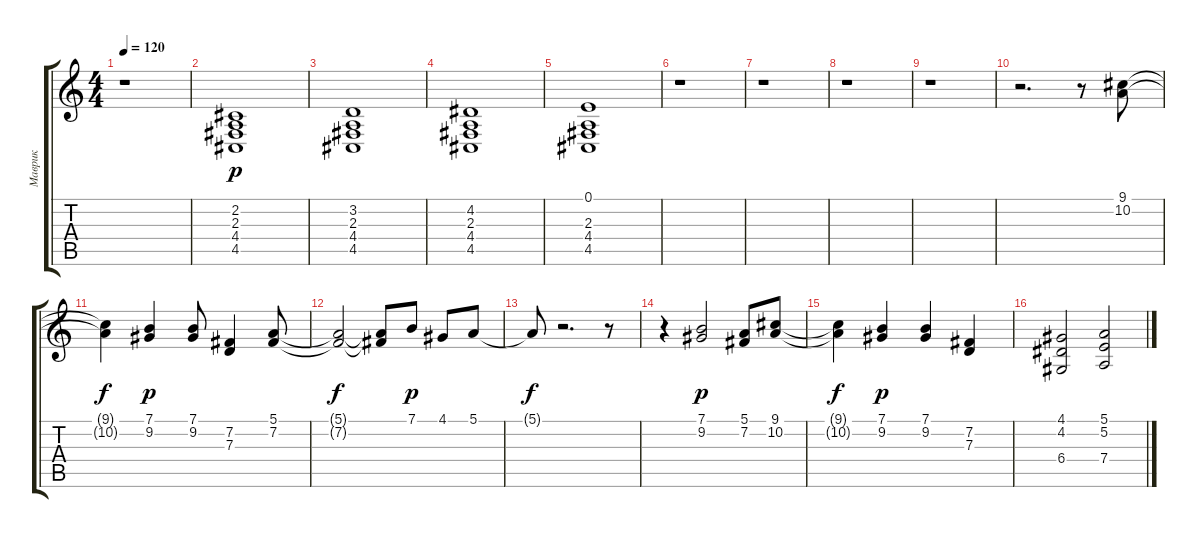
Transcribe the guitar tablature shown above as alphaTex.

\track ("Маврик" "Маврик") {instrument synthstrings1}
\staff {score tabs}
\tuning (E4 B3 G3 D3 A2 E2) {hide}
\ts (4 4)
\tempo 120
\clef g2
\ks c
r.1{dy p} |
(2.2 2.3 4.4 4.5).1 |
(3.2 2.3 4.4 4.5).1 |
(4.2 2.3 4.4 4.5).1 |
(0.1 2.3 4.4 4.5).1 |
r.1 |
r.1 |
r.1 |
r.1 |
r.2{d} r.8 (9.1 10.2).8 |
(9.1{t} 10.2{t}).4{dy f} (7.1 9.2).4{dy p} (7.1 9.2).8 (7.2 7.3).4 (5.1 7.2).8 |
(5.1{t} 7.2{t}).2{dy f} (5.1{t} 7.2{t}).8 7.1.8{dy p} 4.1.8 5.1.8 |
5.1{t}.8{dy f} r.2{d} r.8 |
r.4 (7.1 9.2).2{dy p} (5.1 7.2).8 (9.1 10.2).8 |
(9.1{t} 10.2{t}).4{dy f} (7.1 9.2).4{dy p} (7.1 9.2).4 (7.2 7.3).4 |
(4.1 4.2 6.4).2 (5.1 5.2 7.4).2
